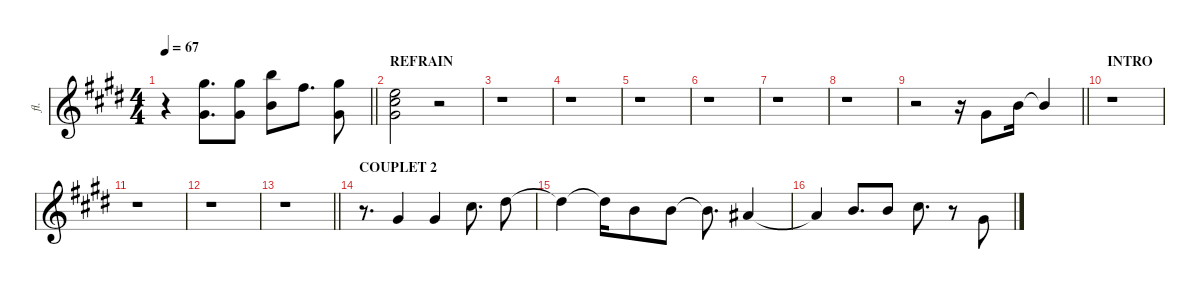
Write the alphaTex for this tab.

\defaultSystemsLayout 4
\hideDynamics
\bracketExtendMode groupsimilarinstruments
\otherSystemsTrackNameOrientation horizontal
\track ("Electric Piano-RH-more" "fl.") {defaultSystemsLayout 4 instrument ocarina}
\staff {score}
\tuning (E4 B3 G3 D3 A2 E2)
\ts (4 4)
\tempo 67
\clef g2
\barLineRight lightlight
\ks c#minor
r.4{dy f beam Down} (16.1{acc #} 18.4{acc #}).8{d dy mp beam Down} (16.1{acc #} 18.4{acc #}).8{beam Down} (19.1{acc forcenatural} 16.3{acc forcenatural}).8{beam Down} 19.2{acc #}.8{d beam Down} (16.1{acc #} 18.4{acc #}).8{beam Down} |
\section ("" "REFRAIN")
(17.2{acc forcenatural} 18.3{acc #} 18.4{acc #}).2{beam Down} r.2{beam Down} |
r.1{beam Down} |
r.1{beam Down} |
r.1{beam Down} |
r.1{beam Down} |
r.1{beam Down} |
r.1{beam Down} |
\barLineRight lightlight
r.2{beam Down} r.16{beam Down} 4.1{acc #}.8{beam Up} 7.1{acc forcenatural}.16{beam Up} 7.1{t acc forcenatural}.4{dy f beam Up} |
\section ("" "INTRO")
r.1{beam Down} |
r.1{beam Down} |
r.1{beam Down} |
\barLineRight lightlight
r.1{beam Down} |
\section ("" "COUPLET 2")
r.8{d beam Down} 4.1{acc #}.4{dy mp beam Up} 4.1{acc #}.4{beam Up} 9.1{acc #}.8{d beam Down} 11.1{acc #}.8{beam Down} |
11.1{t acc #}.4{dy f beam Down} 11.1{t acc #}.16{beam Down} 12.2{acc forcenatural}.8{dy mp beam Down} 12.2{acc forcenatural}.8{beam Down} 12.2{t acc forcenatural}.8{d dy f beam Down} 11.2{acc #}.4{dy mp beam Up} |
11.2{t acc #}.4{dy f beam Up} 12.2{acc forcenatural}.8{d dy mp beam Up} 12.2{acc forcenatural}.8{beam Up} 9.1{acc #}.8{d beam Down} r.8{beam Down} 9.2{acc #}.8{beam Up}
